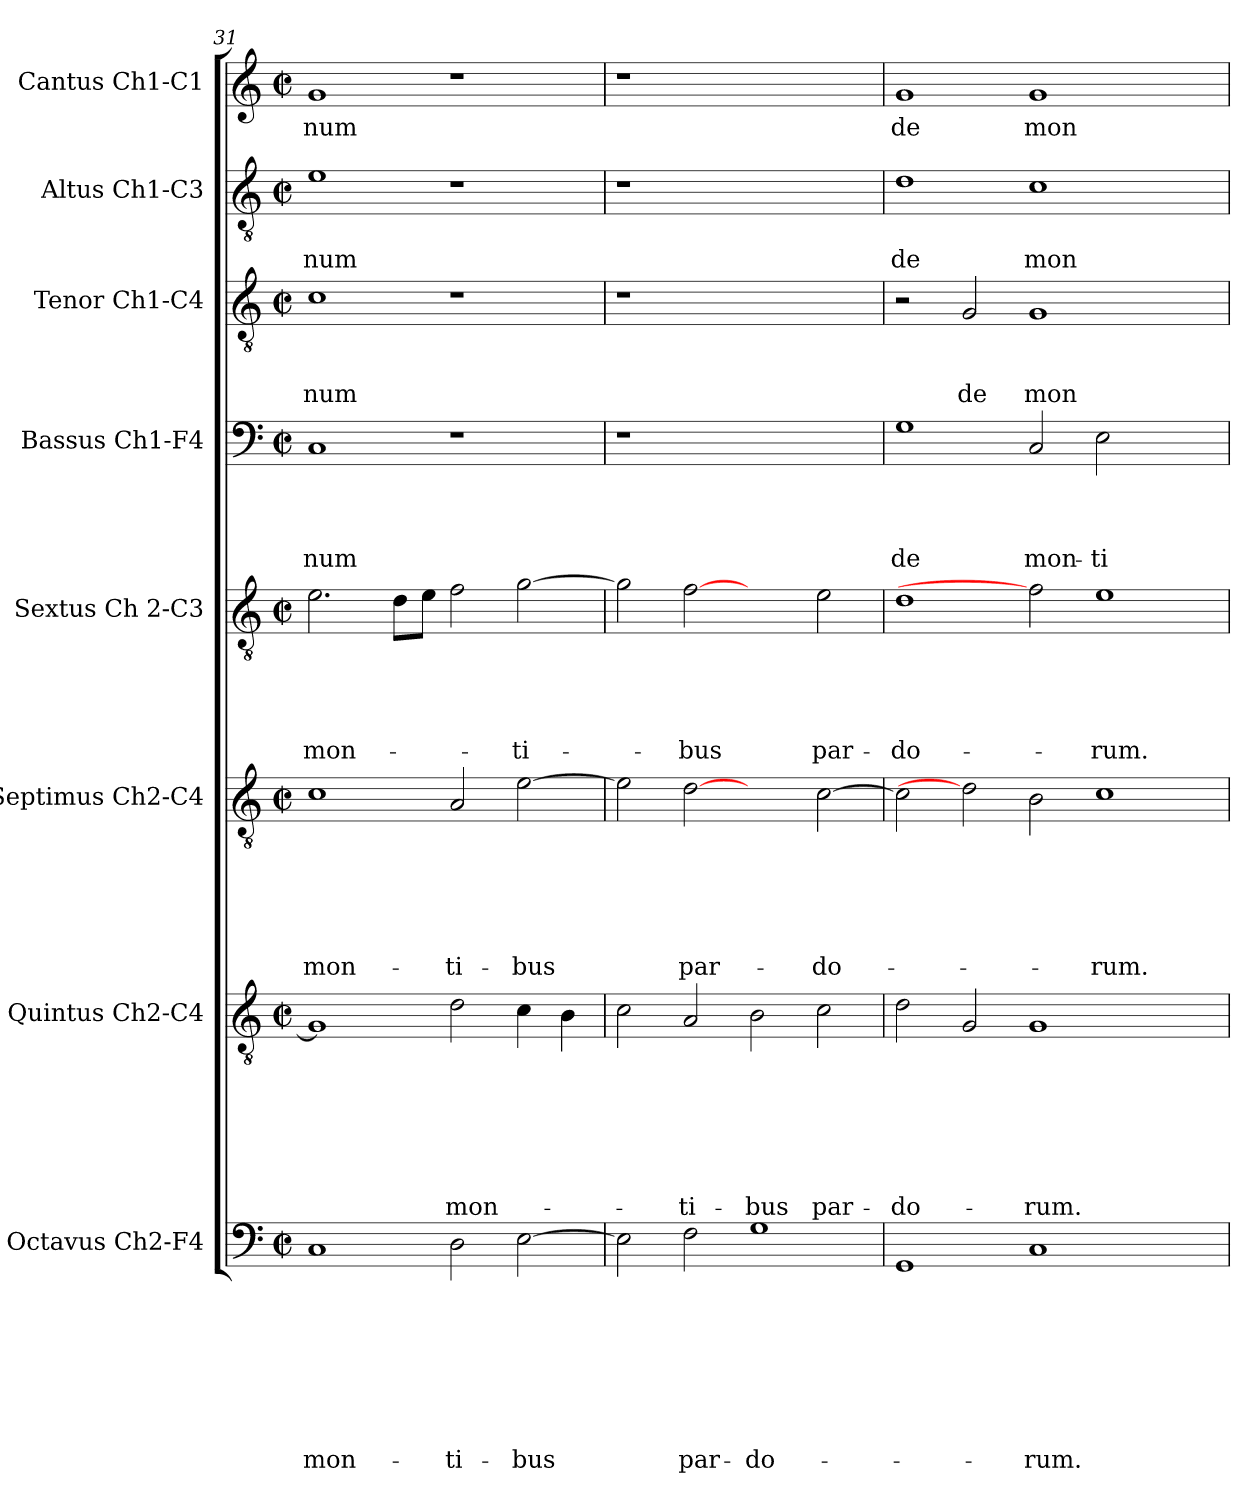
**kern	**text	**text	**text	**text	**text	**text	**text	**text	**kern	**text	**text	**text	**text	**text	**text	**text	**kern	**text	**text	**text	**text	**text	**text	**kern	**text	**text	**text	**text	**text	**kern	**text	**text	**text	**text	**kern	**text	**text	**text	**kern	**text	**text	**kern	**text
*part8	*part8	*part8	*part8	*part8	*part8	*part8	*part8	*part8	*part7	*part7	*part7	*part7	*part7	*part7	*part7	*part7	*part6	*part6	*part6	*part6	*part6	*part6	*part6	*part5	*part5	*part5	*part5	*part5	*part5	*part4	*part4	*part4	*part4	*part4	*part3	*part3	*part3	*part3	*part2	*part2	*part2	*part1	*part1
*staff8	*staff8	*staff8	*staff8	*staff8	*staff8	*staff8	*staff8	*staff8	*staff7	*staff7	*staff7	*staff7	*staff7	*staff7	*staff7	*staff7	*staff6	*staff6	*staff6	*staff6	*staff6	*staff6	*staff6	*staff5	*staff5	*staff5	*staff5	*staff5	*staff5	*staff4	*staff4	*staff4	*staff4	*staff4	*staff3	*staff3	*staff3	*staff3	*staff2	*staff2	*staff2	*staff1	*staff1
*I"Octavus Ch2-F4	*	*	*	*	*	*	*	*	*I"Quintus Ch2-C4	*	*	*	*	*	*	*	*I"Septimus Ch2-C4	*	*	*	*	*	*	*I"Sextus Ch 2-C3	*	*	*	*	*	*I"Bassus Ch1-F4	*	*	*	*	*I"Tenor Ch1-C4	*	*	*	*I"Altus Ch1-C3	*	*	*I"Cantus Ch1-C1	*
*	*	*	*	*	*	*	*	*	*	*	*	*	*	*	*	*	*	*	*	*	*	*	*	*	*	*	*	*	*	*I'B	*	*	*	*	*I'T	*	*	*	*I'A	*	*	*I'C	*
*clefF4	*	*	*	*	*	*	*	*	*clefGv2	*	*	*	*	*	*	*	*clefGv2	*	*	*	*	*	*	*clefGv2	*	*	*	*	*	*clefF4	*	*	*	*	*clefGv2	*	*	*	*clefGv2	*	*	*clefG2	*
*k[]	*	*	*	*	*	*	*	*	*k[]	*	*	*	*	*	*	*	*k[]	*	*	*	*	*	*	*k[]	*	*	*	*	*	*k[]	*	*	*	*	*k[]	*	*	*	*k[]	*	*	*k[]	*
*C:	*	*	*	*	*	*	*	*	*C:	*	*	*	*	*	*	*	*C:	*	*	*	*	*	*	*C:	*	*	*	*	*	*C:	*	*	*	*	*C:	*	*	*	*C:	*	*	*C:	*
*M2/2	*	*	*	*	*	*	*	*	*M2/2	*	*	*	*	*	*	*	*M2/2	*	*	*	*	*	*	*M2/2	*	*	*	*	*	*M2/2	*	*	*	*	*M2/2	*	*	*	*M2/2	*	*	*M2/2	*
*met(c|)	*	*	*	*	*	*	*	*	*met(c|)	*	*	*	*	*	*	*	*met(c|)	*	*	*	*	*	*	*met(c|)	*	*	*	*	*	*met(c|)	*	*	*	*	*met(c|)	*	*	*	*met(c|)	*	*	*met(c|)	*
=31	=31	=31	=31	=31	=31	=31	=31	=31	=31	=31	=31	=31	=31	=31	=31	=31	=31	=31	=31	=31	=31	=31	=31	=31	=31	=31	=31	=31	=31	=31	=31	=31	=31	=31	=31	=31	=31	=31	=31	=31	=31	=31	=31
!	!	!	!	!	!	!	!	!LO:LY:b	!	!	!	!	!	!	!	!	!	!	!	!	!	!	!LO:LY:b	!	!	!	!	!	!LO:LY:b	!	!	!	!	!LO:LY:b	!	!	!	!LO:LY:b	!	!	!LO:LY:b	!	!LO:LY:b
1C	.	.	.	.	.	.	.	mon-	1G]	.	.	.	.	.	.	.	1c	.	.	.	.	.	mon-	2.e\	.	.	.	.	mon-	1C	.	.	.	-num	1c	.	.	-num	1e	.	-num	1g	-num
.	.	.	.	.	.	.	.	.	.	.	.	.	.	.	.	.	.	.	.	.	.	.	.	8d\L	.	.	.	.	.	.	.	.	.	.	.	.	.	.	.	.	.	.	.
.	.	.	.	.	.	.	.	.	.	.	.	.	.	.	.	.	.	.	.	.	.	.	.	8e\J	.	.	.	.	.	.	.	.	.	.	.	.	.	.	.	.	.	.	.
!	!	!	!	!	!	!	!	!LO:LY:b	!	!	!	!	!	!	!	!LO:LY:b	!	!	!	!	!	!	!LO:LY:b	!	!	!	!	!	!	!	!	!	!	!	!	!	!	!	!	!	!	!	!
2D\	.	.	.	.	.	.	.	-ti-	2d\	.	.	.	.	.	.	mon-	2A/	.	.	.	.	.	-ti-	2f\	.	.	.	.	.	1r	.	.	.	.	1r	.	.	.	1r	.	.	1r	.
!	!	!	!	!	!	!	!	!LO:LY:b	!	!	!	!	!	!	!	!	!	!	!	!	!	!	!LO:LY:b	!	!	!	!	!	!LO:LY:b	!	!	!	!	!	!	!	!	!	!	!	!	!	!
[2E\	.	.	.	.	.	.	.	-bus	4c\	.	.	.	.	.	.	.	[2e\	.	.	.	.	.	-bus	[2g\	.	.	.	.	-ti-	.	.	.	.	.	.	.	.	.	.	.	.	.	.
.	.	.	.	.	.	.	.	.	4B\	.	.	.	.	.	.	.	.	.	.	.	.	.	.	.	.	.	.	.	.	.	.	.	.	.	.	.	.	.	.	.	.	.	.
=32	=32	=32	=32	=32	=32	=32	=32	=32	=32	=32	=32	=32	=32	=32	=32	=32	=32	=32	=32	=32	=32	=32	=32	=32	=32	=32	=32	=32	=32	=32	=32	=32	=32	=32	=32	=32	=32	=32	=32	=32	=32	=32	=32
2E\]	.	.	.	.	.	.	.	.	2c\	.	.	.	.	.	.	.	2e\]	.	.	.	.	.	.	2g\]	.	.	.	.	.	1r	.	.	.	.	1r	.	.	.	1r	.	.	1r	.
!	!	!	!	!	!	!	!	!LO:LY:b	!	!	!	!	!	!	!	!LO:LY:b	!	!	!	!	!	!	!LO:LY:b	!	!	!	!	!	!LO:LY:b	!	!	!	!	!	!	!	!	!	!	!	!	!	!
2F\	.	.	.	.	.	.	.	par-	2A/	.	.	.	.	.	.	-ti-	[2d	.	.	.	.	.	par-	[2f	.	.	.	.	-bus	.	.	.	.	.	.	.	.	.	.	.	.	.	.
!	!	!	!	!	!	!	!	!LO:LY:b	!	!	!	!	!	!	!	!LO:LY:b	!	!	!	!	!	!	!	!	!	!	!	!	!	!	!	!	!	!	!	!	!	!	!	!	!	!	!
1G	.	.	.	.	.	.	.	-do-	2B\	.	.	.	.	.	.	-bus	2ryy	.	.	.	.	.	.	2ryy	.	.	.	.	.	1ryy	.	.	.	.	1ryy	.	.	.	1ryy	.	.	1ryy	.
!	!	!	!	!	!	!	!	!	!	!	!	!	!	!	!	!LO:LY:b	!	!	!	!	!	!	!LO:LY:b	!	!	!	!	!	!LO:LY:b	!	!	!	!	!	!	!	!	!	!	!	!	!	!
.	.	.	.	.	.	.	.	.	2c\	.	.	.	.	.	.	par-	[2c\	.	.	.	.	.	-do-	2e\	.	.	.	.	par-	.	.	.	.	.	.	.	.	.	.	.	.	.	.
=33	=33	=33	=33	=33	=33	=33	=33	=33	=33	=33	=33	=33	=33	=33	=33	=33	=33	=33	=33	=33	=33	=33	=33	=33	=33	=33	=33	=33	=33	=33	=33	=33	=33	=33	=33	=33	=33	=33	=33	=33	=33	=33	=33
!	!	!	!	!	!	!	!	!	!	!	!	!	!	!	!	!LO:LY:b	!	!	!	!	!	!	!	!	!	!	!	!	!LO:LY:b	!	!	!	!	!LO:LY:b	!	!	!	!	!	!	!LO:LY:b	!	!LO:LY:b
1GG	.	.	.	.	.	.	.	.	2d\	.	.	.	.	.	.	-do-	2c\]	.	.	.	.	.	.	1d	.	.	.	.	-do-	1G	.	.	.	de	2r	.	.	.	1d	.	de	1g	de
!	!	!	!	!	!	!	!	!	!	!	!	!	!	!	!	!	!	!	!	!	!	!	!	!	!	!	!	!	!	!	!	!	!	!	!	!	!	!LO:LY:b	!	!	!	!	!
.	.	.	.	.	.	.	.	.	2G/	.	.	.	.	.	.	.	2d]	.	.	.	.	.	.	.	.	.	.	.	.	.	.	.	.	.	2G/	.	.	de	.	.	.	.	.
!	!	!	!	!	!	!	!	!LO:LY:b	!	!	!	!	!	!	!	!LO:LY:b	!	!	!	!	!	!	!	!	!	!	!	!	!	!	!	!	!	!LO:LY:b	!	!	!	!LO:LY:b	!	!	!LO:LY:b	!	!LO:LY:b
1C	.	.	.	.	.	.	.	-rum.	1G	.	.	.	.	.	.	-rum.	2B\	.	.	.	.	.	.	2f]	.	.	.	.	.	2C/	.	.	.	mon-	1G	.	.	mon-	1c	.	mon-	1g	mon-
!	!	!	!	!	!	!	!	!	!	!	!	!	!	!	!	!	!	!	!	!	!	!	!LO:LY:b	!	!	!	!	!	!LO:LY:b	!	!	!	!	!LO:LY:b	!	!	!	!	!	!	!	!	!
.	.	.	.	.	.	.	.	.	.	.	.	.	.	.	.	.	1c	.	.	.	.	.	-rum.	1e	.	.	.	.	-rum.	2E\	.	.	.	-ti-	.	.	.	.	.	.	.	.	.
2ryy	.	.	.	.	.	.	.	.	2ryy	.	.	.	.	.	.	.	.	.	.	.	.	.	.	.	.	.	.	.	.	2ryy	.	.	.	.	2ryy	.	.	.	2ryy	.	.	2ryy	.
=	=	=	=	=	=	=	=	=	=	=	=	=	=	=	=	=	=	=	=	=	=	=	=	=	=	=	=	=	=	=	=	=	=	=	=	=	=	=	=	=	=	=	=
*-	*-	*-	*-	*-	*-	*-	*-	*-	*-	*-	*-	*-	*-	*-	*-	*-	*-	*-	*-	*-	*-	*-	*-	*-	*-	*-	*-	*-	*-	*-	*-	*-	*-	*-	*-	*-	*-	*-	*-	*-	*-	*-	*-
